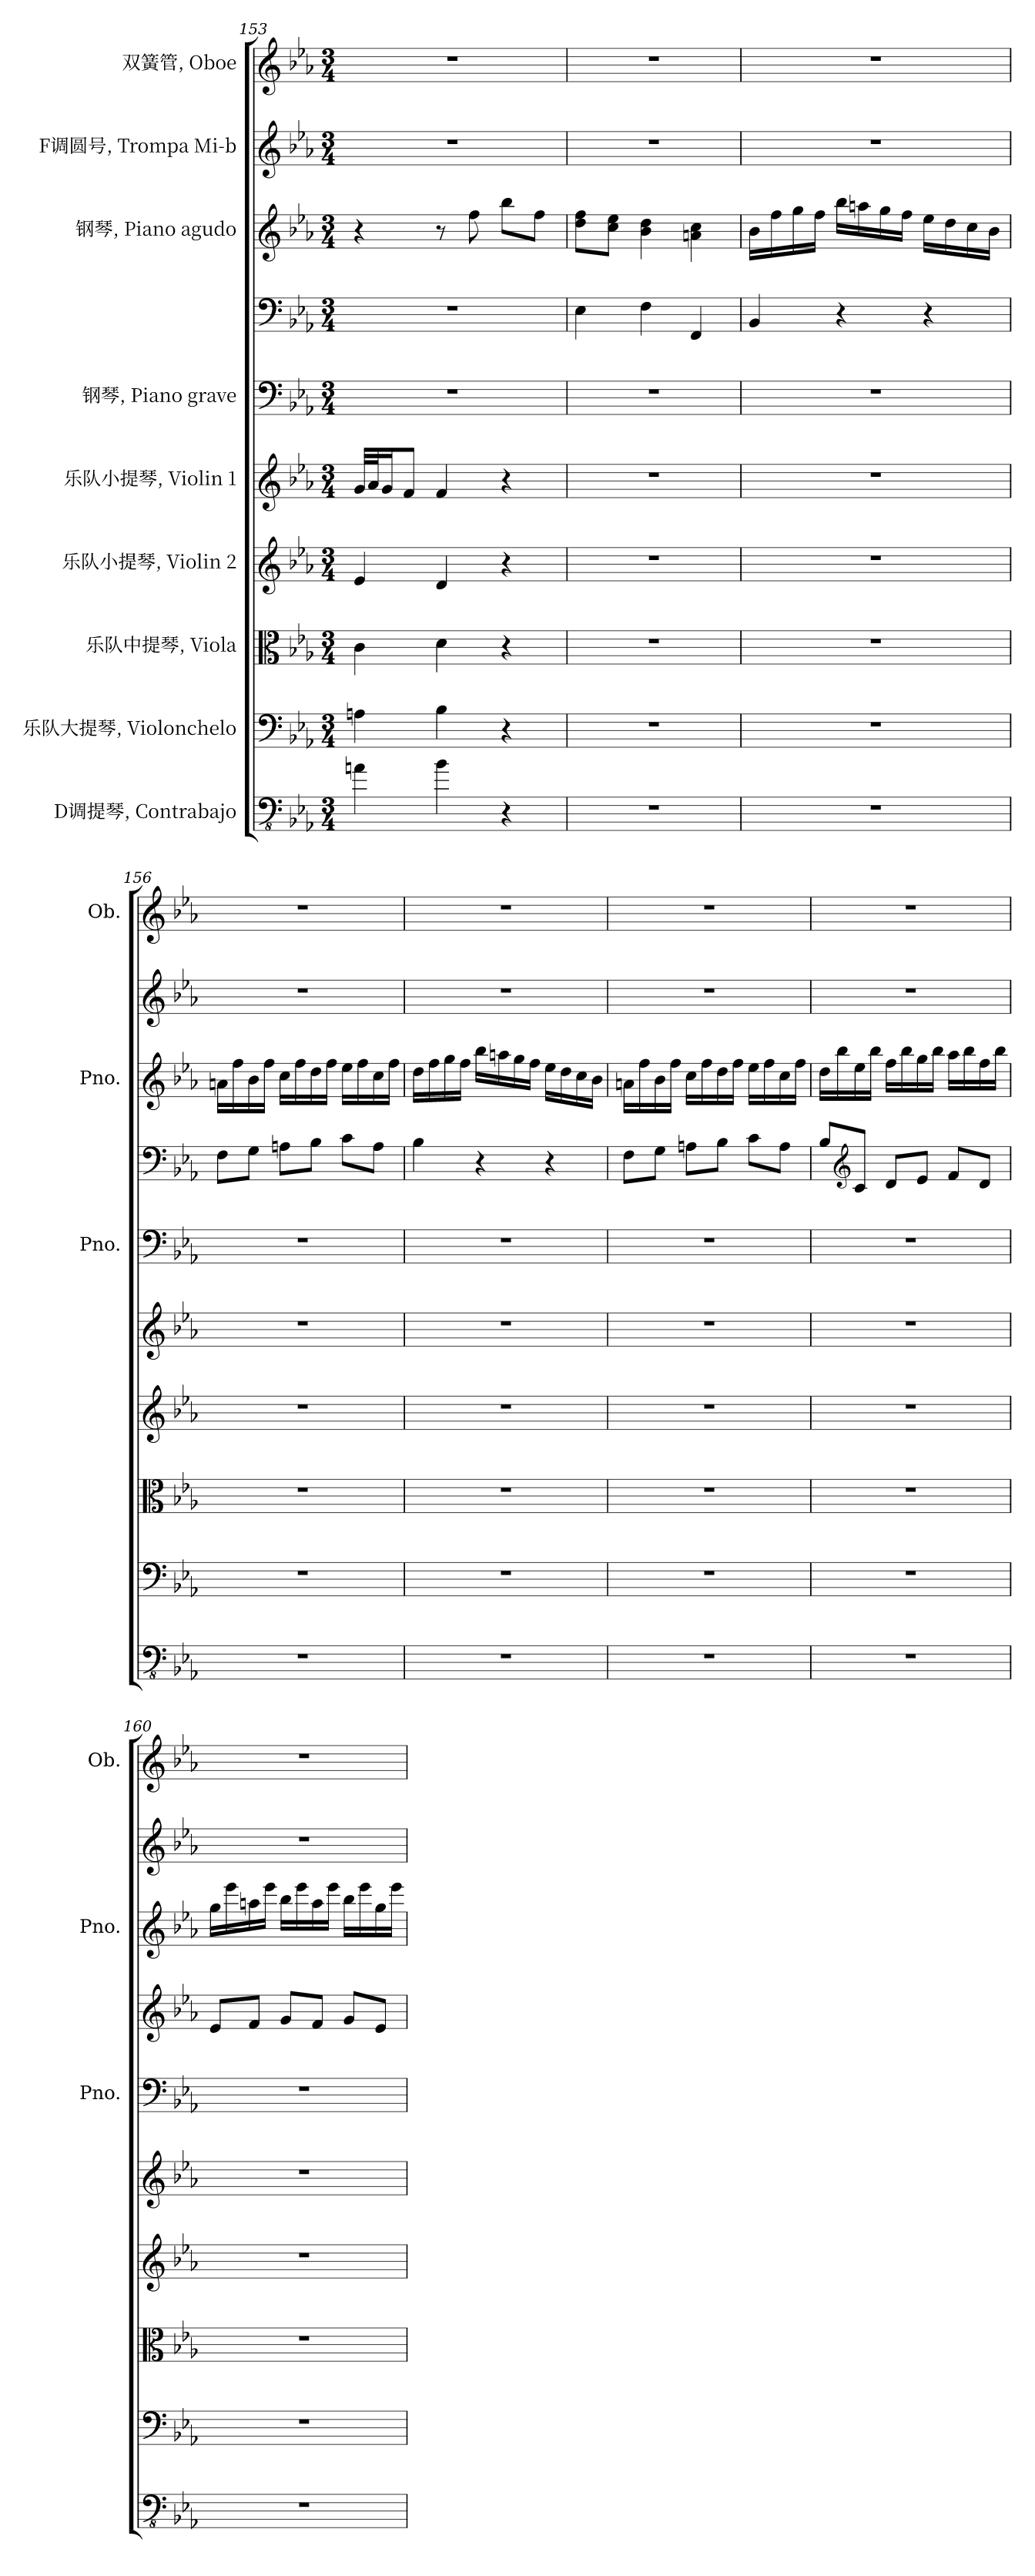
**kern	**kern	**kern	**kern	**kern	**kern	**kern	**kern	**kern	**kern
*part9	*part8	*part7	*part6	*part5	*part4	*part4	*part3	*part2	*part1
*staff10	*staff9	*staff8	*staff7	*staff6	*staff5	*staff4	*staff3	*staff2	*staff1
*I"D调提琴, Contrabajo	*I"乐队大提琴, Violonchelo	*I"乐队中提琴, Viola	*I"乐队小提琴, Violin 2	*I"乐队小提琴, Violin 1	*I"钢琴, Piano grave	*	*I"钢琴, Piano agudo	*I"F调圆号, Trompa Mi-b	*I"双簧管, Oboe
*	*	*	*	*	*I'Pno.	*	*I'Pno.	*	*I'Ob.
*clefFv4	*clefF4	*clefC3	*clefG2	*clefG2	*clefF4	*clefF4	*clefG2	*clefG2	*clefG2
*ITrd7c12	*	*	*	*	*	*	*	*ITrd4c7	*
*k[b-e-a-]	*k[b-e-a-]	*k[b-e-a-]	*k[b-e-a-]	*k[b-e-a-]	*k[b-e-a-]	*k[b-e-a-]	*k[b-e-a-]	*k[b-e-a-d-]	*k[b-e-a-]
*M3/4	*M3/4	*M3/4	*M3/4	*M3/4	*M3/4	*M3/4	*M3/4	*M3/4	*M3/4
=153	=153	=153	=153	=153	=153	=153	=153	=153	=153
4AAn\	4An\	4c\	4e-/	32g/LLL	2.r	2.r	4r	2.r	2.r
.	.	.	.	32a-/J	.	.	.	.	.
.	.	.	.	16g/J	.	.	.	.	.
.	.	.	.	8f/J	.	.	.	.	.
4BB-\	4B-\	4d\	4d/	4f/	.	.	8r	.	.
.	.	.	.	.	.	.	8ff\	.	.
4r	4r	4r	4r	4r	.	.	8bb-\L	.	.
.	.	.	.	.	.	.	8ff\J	.	.
=154	=154	=154	=154	=154	=154	=154	=154	=154	=154
2.r	2.r	2.r	2.r	2.r	2.r	4E-\	8dd\ 8ff\L	2.r	2.r
.	.	.	.	.	.	.	8cc\ 8ee-\J	.	.
.	.	.	.	.	.	4F\	4b-\ 4dd\	.	.
.	.	.	.	.	.	4FF/	4an\ 4cc\	.	.
!!LO:PB:g=z
=155	=155	=155	=155	=155	=155	=155	=155	=155	=155
2.r	2.r	2.r	2.r	2.r	2.r	4BB-/	16b-\LL	2.r	2.r
.	.	.	.	.	.	.	16ff\	.	.
.	.	.	.	.	.	.	16gg\	.	.
.	.	.	.	.	.	.	16ff\JJ	.	.
.	.	.	.	.	.	4r	16bb-\LL	.	.
.	.	.	.	.	.	.	16aan\	.	.
.	.	.	.	.	.	.	16gg\	.	.
.	.	.	.	.	.	.	16ff\JJ	.	.
.	.	.	.	.	.	4r	16ee-\LL	.	.
.	.	.	.	.	.	.	16dd\	.	.
.	.	.	.	.	.	.	16cc\	.	.
.	.	.	.	.	.	.	16b-\JJ	.	.
=156	=156	=156	=156	=156	=156	=156	=156	=156	=156
*	*	*	*	*	*	*	*	*	*MM145
2.r	2.r	2.r	2.r	2.r	2.r	8F\L	16an\LL	2.r	2.r
.	.	.	.	.	.	.	16ff\	.	.
.	.	.	.	.	.	8G\J	16b-\	.	.
.	.	.	.	.	.	.	16ff\JJ	.	.
.	.	.	.	.	.	8An\L	16cc\LL	.	.
.	.	.	.	.	.	.	16ff\	.	.
.	.	.	.	.	.	8B-\J	16dd\	.	.
.	.	.	.	.	.	.	16ff\JJ	.	.
.	.	.	.	.	.	8c\L	16ee-\LL	.	.
.	.	.	.	.	.	.	16ff\	.	.
.	.	.	.	.	.	8A\J	16cc\	.	.
.	.	.	.	.	.	.	16ff\JJ	.	.
=157	=157	=157	=157	=157	=157	=157	=157	=157	=157
2.r	2.r	2.r	2.r	2.r	2.r	4B-\	16dd\LL	2.r	2.r
.	.	.	.	.	.	.	16ff\	.	.
.	.	.	.	.	.	.	16gg\	.	.
.	.	.	.	.	.	.	16ff\JJ	.	.
.	.	.	.	.	.	4r	16bb-\LL	.	.
.	.	.	.	.	.	.	16aan\	.	.
.	.	.	.	.	.	.	16gg\	.	.
.	.	.	.	.	.	.	16ff\JJ	.	.
.	.	.	.	.	.	4r	16ee-\LL	.	.
.	.	.	.	.	.	.	16dd\	.	.
.	.	.	.	.	.	.	16cc\	.	.
.	.	.	.	.	.	.	16b-\JJ	.	.
!!LO:PB:g=z
=158	=158	=158	=158	=158	=158	=158	=158	=158	=158
*	*	*	*	*	*	*	*	*	*MM145
2.r	2.r	2.r	2.r	2.r	2.r	8F\L	16an\LL	2.r	2.r
.	.	.	.	.	.	.	16ff\	.	.
.	.	.	.	.	.	8G\J	16b-\	.	.
.	.	.	.	.	.	.	16ff\JJ	.	.
.	.	.	.	.	.	8An\L	16cc\LL	.	.
.	.	.	.	.	.	.	16ff\	.	.
.	.	.	.	.	.	8B-\J	16dd\	.	.
.	.	.	.	.	.	.	16ff\JJ	.	.
.	.	.	.	.	.	8c\L	16ee-\LL	.	.
.	.	.	.	.	.	.	16ff\	.	.
.	.	.	.	.	.	8A\J	16cc\	.	.
.	.	.	.	.	.	.	16ff\JJ	.	.
=159	=159	=159	=159	=159	=159	=159	=159	=159	=159
*	*	*	*	*	*	*	*	*	*MM143
2.r	2.r	2.r	2.r	2.r	2.r	8B-/L	16dd\LL	2.r	2.r
.	.	.	.	.	.	.	16bb-\	.	.
*	*	*	*	*	*	*clefG2	*	*	*
.	.	.	.	.	.	8c/J	16ee-\	.	.
.	.	.	.	.	.	.	16bb-\JJ	.	.
.	.	.	.	.	.	8d/L	16ff\LL	.	.
.	.	.	.	.	.	.	16bb-\	.	.
.	.	.	.	.	.	8e-/J	16gg\	.	.
.	.	.	.	.	.	.	16bb-\JJ	.	.
.	.	.	.	.	.	8f/L	16aa-\LL	.	.
.	.	.	.	.	.	.	16bb-\	.	.
.	.	.	.	.	.	8d/J	16ff\	.	.
.	.	.	.	.	.	.	16bb-\JJ	.	.
!!LO:PB:g=z
=160	=160	=160	=160	=160	=160	=160	=160	=160	=160
*	*	*	*	*	*	*	*	*	*MM141
2.r	2.r	2.r	2.r	2.r	2.r	8e-/L	16gg\LL	2.r	2.r
.	.	.	.	.	.	.	16eee-\	.	.
.	.	.	.	.	.	8f/J	16aan\	.	.
.	.	.	.	.	.	.	16eee-\JJ	.	.
.	.	.	.	.	.	8g/L	16bb-\LL	.	.
.	.	.	.	.	.	.	16eee-\	.	.
.	.	.	.	.	.	8f/J	16aa\	.	.
.	.	.	.	.	.	.	16eee-\JJ	.	.
.	.	.	.	.	.	8g/L	16bb-\LL	.	.
.	.	.	.	.	.	.	16eee-\	.	.
.	.	.	.	.	.	8e-/J	16gg\	.	.
.	.	.	.	.	.	.	16eee-\JJ	.	.
=	=	=	=	=	=	=	=	=	=
*-	*-	*-	*-	*-	*-	*-	*-	*-	*-
